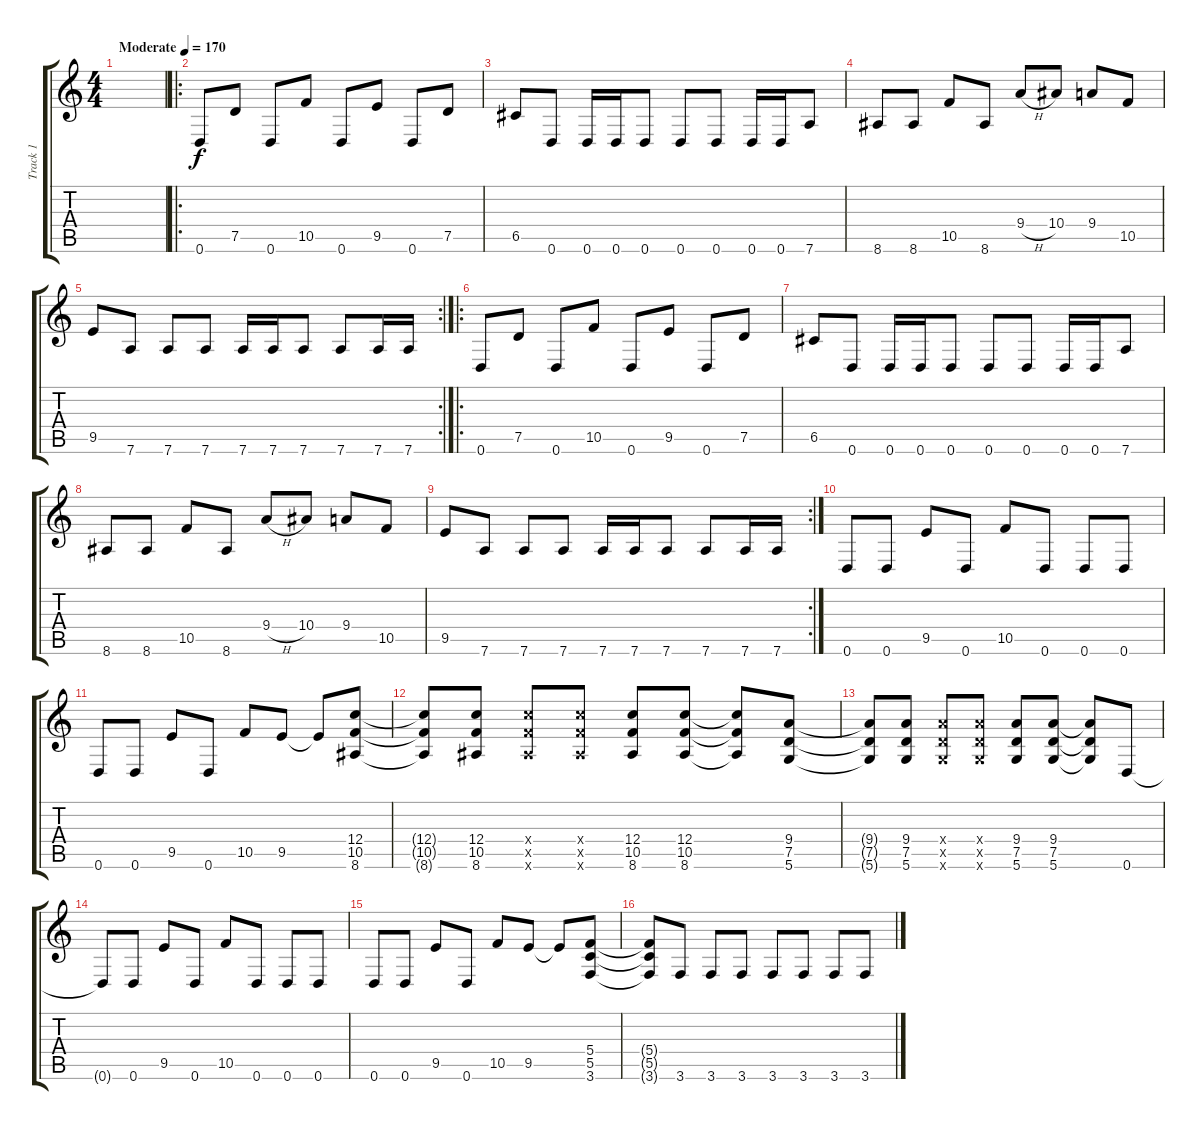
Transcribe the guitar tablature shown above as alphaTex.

\track ("Track 1" "Track 1") {instrument distortionguitar}
\staff {score tabs}
\tuning (D4 A3 F3 C3 G2 D2) {hide}
\ts (4 4)
\tempo (170 "Moderate")
\clef g2
\ks c
|
\ro
0.6.8 7.5.8 0.6.8 10.5.8 0.6.8 9.5.8 0.6.8 7.5.8 |
6.5.8 0.6.8 0.6.16 0.6.16 0.6.8 0.6.8 0.6.8 0.6.16 0.6.16 7.6.8 |
8.6.8 8.6.8 10.5.8 8.6.8 9.4{h}.8 10.4.8 9.4.8 10.5.8 |
\rc 2
9.5.8 7.6.8 7.6.8 7.6.8 7.6.16 7.6.16 7.6.8 7.6.8 7.6.16 7.6.16 |
\ro
0.6.8 7.5.8 0.6.8 10.5.8 0.6.8 9.5.8 0.6.8 7.5.8 |
6.5.8 0.6.8 0.6.16 0.6.16 0.6.8 0.6.8 0.6.8 0.6.16 0.6.16 7.6.8 |
8.6.8 8.6.8 10.5.8 8.6.8 9.4{h}.8 10.4.8 9.4.8 10.5.8 |
\rc 2
9.5.8 7.6.8 7.6.8 7.6.8 7.6.16 7.6.16 7.6.8 7.6.8 7.6.16 7.6.16 |
0.6.8 0.6.8 9.5.8 0.6.8 10.5.8 0.6.8 0.6.8 0.6.8 |
0.6.8 0.6.8 9.5.8 0.6.8 10.5.8 9.5.8 9.5{t}.8 (12.4 10.5 8.6).8 |
(12.4{t} 10.5{t} 8.6{t}).8 (12.4 10.5 8.6).8 (12.4{x} 10.5{x} 8.6{x}).8 (12.4{x} 10.5{x} 8.6{x}).8 (12.4 10.5 8.6).8 (12.4 10.5 8.6).8 (12.4{t} 10.5{t} 8.6{t}).8 (9.4 7.5 5.6).8 |
(9.4{t} 7.5{t} 5.6{t}).8 (9.4 7.5 5.6).8 (9.4{x} 7.5{x} 5.6{x}).8 (9.4{x} 7.5{x} 5.6{x}).8 (9.4 7.5 5.6).8 (9.4 7.5 5.6).8 (9.4{t} 7.5{t} 5.6{t}).8 0.6.8 |
0.6{t}.8 0.6.8 9.5.8 0.6.8 10.5.8 0.6.8 0.6.8 0.6.8 |
0.6.8 0.6.8 9.5.8 0.6.8 10.5.8 9.5.8 9.5{t}.8 (5.4 5.5 3.6).8 |
(5.4{t} 5.5{t} 3.6{t}).8 3.6.8 3.6.8 3.6.8 3.6.8 3.6.8 3.6.8 3.6.8
